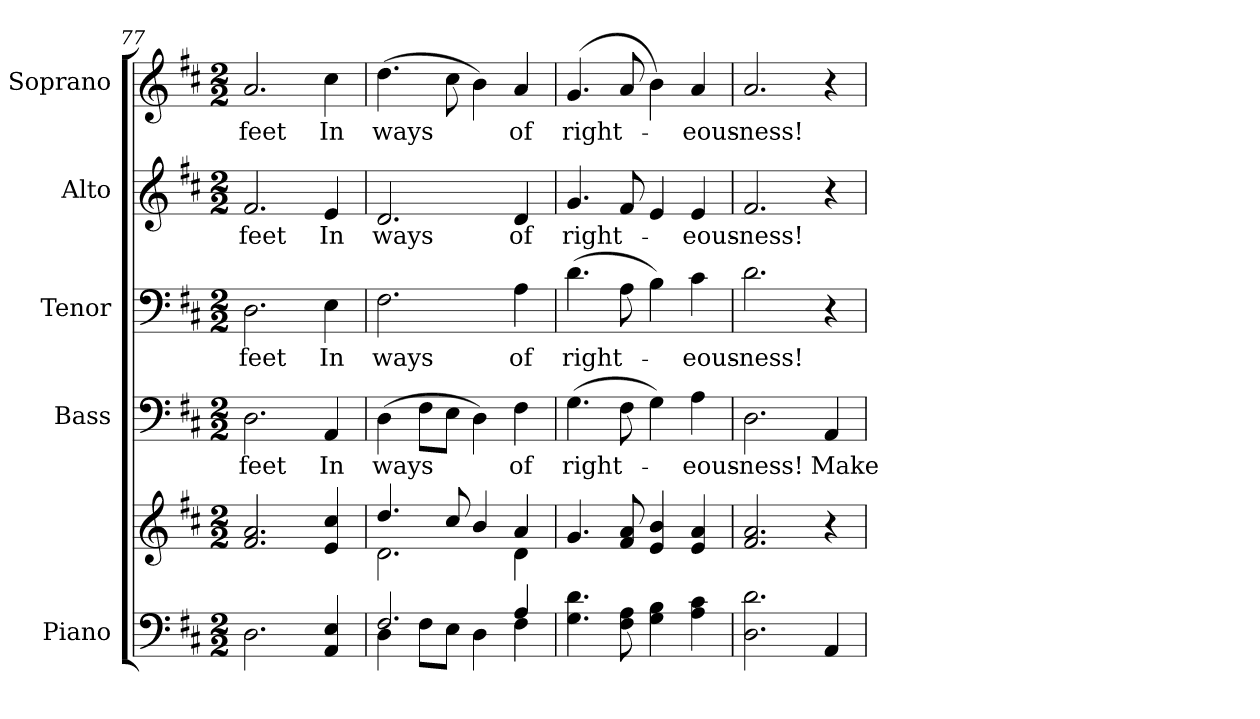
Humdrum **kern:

**kern	**kern	**kern	**text	**kern	**text	**kern	**text	**kern	**text
*part5	*part5	*part4	*part4	*part3	*part3	*part2	*part2	*part1	*part1
*staff6	*staff5	*staff4	*staff4	*staff3	*staff3	*staff2	*staff2	*staff1	*staff1
*I"Piano	*	*I"Bass	*	*I"Tenor	*	*I"Alto	*	*I"Soprano	*
*I'Pno.	*	*I'B.	*	*I'T.	*	*I'A.	*	*I'S.	*
*clefF4	*clefG2	*clefF4	*	*clefF4	*	*clefG2	*	*clefG2	*
*k[f#c#]	*k[f#c#]	*k[f#c#]	*	*k[f#c#]	*	*k[f#c#]	*	*k[f#c#]	*
*D:	*D:	*D:	*	*D:	*	*D:	*	*D:	*
*M2/2	*M2/2	*M2/2	*	*M2/2	*	*M2/2	*	*M2/2	*
=77	=77	=77	=77	=77	=77	=77	=77	=77	=77
!	!	!	!LO:LY:b:color=#000000	!	!	!	!	!	!
!	!	!	!	!	!LO:LY:b:color=#000000	!	!	!	!
!	!	!	!	!	!	!	!LO:LY:b:color=#000000	!	!
!	!	!	!	!	!	!	!	!	!LO:LY:b:color=#000000
2.Di\	2.f#i/ 2.ai	2.Di\	feet	2.Di\	feet	2.f#i/	feet	2.ai/	feet
!	!	!	!LO:LY:b:color=#000000	!	!	!	!	!	!
!	!	!	!	!	!LO:LY:b:color=#000000	!	!	!	!
!	!	!	!	!	!	!	!LO:LY:b:color=#000000	!	!
!	!	!	!	!	!	!	!	!	!LO:LY:b:color=#000000
4AAi/ 4Ei	4ei/ 4cc#i	4AAi/	In	4Ei\	In	4ei/	In	4cc#i\	In
!!LO:PB:g=z
=78	=78	=78	=78	=78	=78	=78	=78	=78	=78
*^	*^	*	*	*	*	*	*	*	*
!	!	!	!	!	!LO:LY:b:color=#000000	!	!	!	!	!	!
!	!	!	!	!	!	!	!LO:LY:b:color=#000000	!	!	!	!
!	!	!	!	!	!	!	!	!	!LO:LY:b:color=#000000	!	!
!	!	!	!	!	!	!	!	!	!	!	!LO:LY:b:color=#000000
2.F#i/	4Di\	4.ddi/	2.di\	(4Di\	ways	2.F#i\	ways	2.di/	ways	(4.ddi\	ways
.	8F#i\L	.	.	8F#i\L	.	.	.	.	.	.	.
.	8Ei\J	8cc#i/	.	8Ei\J	.	.	.	.	.	8cc#i\	.
.	4Di\	4bi/	.	4Di\)	.	.	.	.	.	4bi\)	.
!	!	!	!	!	!LO:LY:b:color=#000000	!	!	!	!	!	!
!	!	!	!	!	!	!	!LO:LY:b:color=#000000	!	!	!	!
!	!	!	!	!	!	!	!	!	!LO:LY:b:color=#000000	!	!
!	!	!	!	!	!	!	!	!	!	!	!LO:LY:b:color=#000000
4Ai/	4F#i\	4ai/	4di\	4F#i\	of	4Ai\	of	4di/	of	4ai/	of
*v	*v	*	*	*	*	*	*	*	*	*	*
*	*v	*v	*	*	*	*	*	*	*	*
=79	=79	=79	=79	=79	=79	=79	=79	=79	=79
*^	*^	*	*	*	*	*	*	*	*
!	!	!	!	!	!LO:LY:b:color=#000000	!	!	!	!	!	!
*v	*v	*	*	*	*	*	*	*	*	*	*
*	*v	*v	*	*	*	*	*	*	*	*
*^	*^	*	*	*	*	*	*	*	*
!	!	!	!	!	!	!	!LO:LY:b:color=#000000	!	!	!	!
*v	*v	*	*	*	*	*	*	*	*	*	*
*	*v	*v	*	*	*	*	*	*	*	*
*^	*^	*	*	*	*	*	*	*	*
!	!	!	!	!	!	!	!	!	!LO:LY:b:color=#000000	!	!
*v	*v	*	*	*	*	*	*	*	*	*	*
*	*v	*v	*	*	*	*	*	*	*	*
*^	*^	*	*	*	*	*	*	*	*
!	!	!	!	!	!	!	!	!	!	!	!LO:LY:b:color=#000000
*v	*v	*	*	*	*	*	*	*	*	*	*
*	*v	*v	*	*	*	*	*	*	*	*
4.Gi\ 4.di	4.gi/	(4.Gi\	right-	(4.di\	right-	4.gi/	right-	(4.gi/	right-
8F#i\ 8Ai	8f#i/ 8ai	8F#i\	.	8Ai\	.	8f#i/	.	8ai/	.
4Gi\ 4Bi	4ei/ 4bi	4Gi\)	.	4Bi\)	.	4ei/	.	4bi\)	.
!	!	!	!LO:LY:b:color=#000000	!	!	!	!	!	!
!	!	!	!	!	!LO:LY:b:color=#000000	!	!	!	!
!	!	!	!	!	!	!	!LO:LY:b:color=#000000	!	!
!	!	!	!	!	!	!	!	!	!LO:LY:b:color=#000000
4Ai\ 4c#i	4ei/ 4ai	4Ai\	-eous-	4c#i\	-eous-	4ei/	-eous-	4ai/	-eous-
=80	=80	=80	=80	=80	=80	=80	=80	=80	=80
!	!	!	!LO:LY:b:color=#000000	!	!	!	!	!	!
!	!	!	!	!	!LO:LY:b:color=#000000	!	!	!	!
!	!	!	!	!	!	!	!LO:LY:b:color=#000000	!	!
!	!	!	!	!	!	!	!	!	!LO:LY:b:color=#000000
2.Di\ 2.di	2.f#i/ 2.ai	2.Di\	-ness!	2.di\	-ness!	2.f#i/	-ness!	2.ai/	-ness!
!	!	!	!LO:LY:b:color=#000000	!	!	!	!	!	!
4AAi/	4r	4AAi/	Make	4r	.	4r	.	4r	.
=	=	=	=	=	=	=	=	=	=
*-	*-	*-	*-	*-	*-	*-	*-	*-	*-
